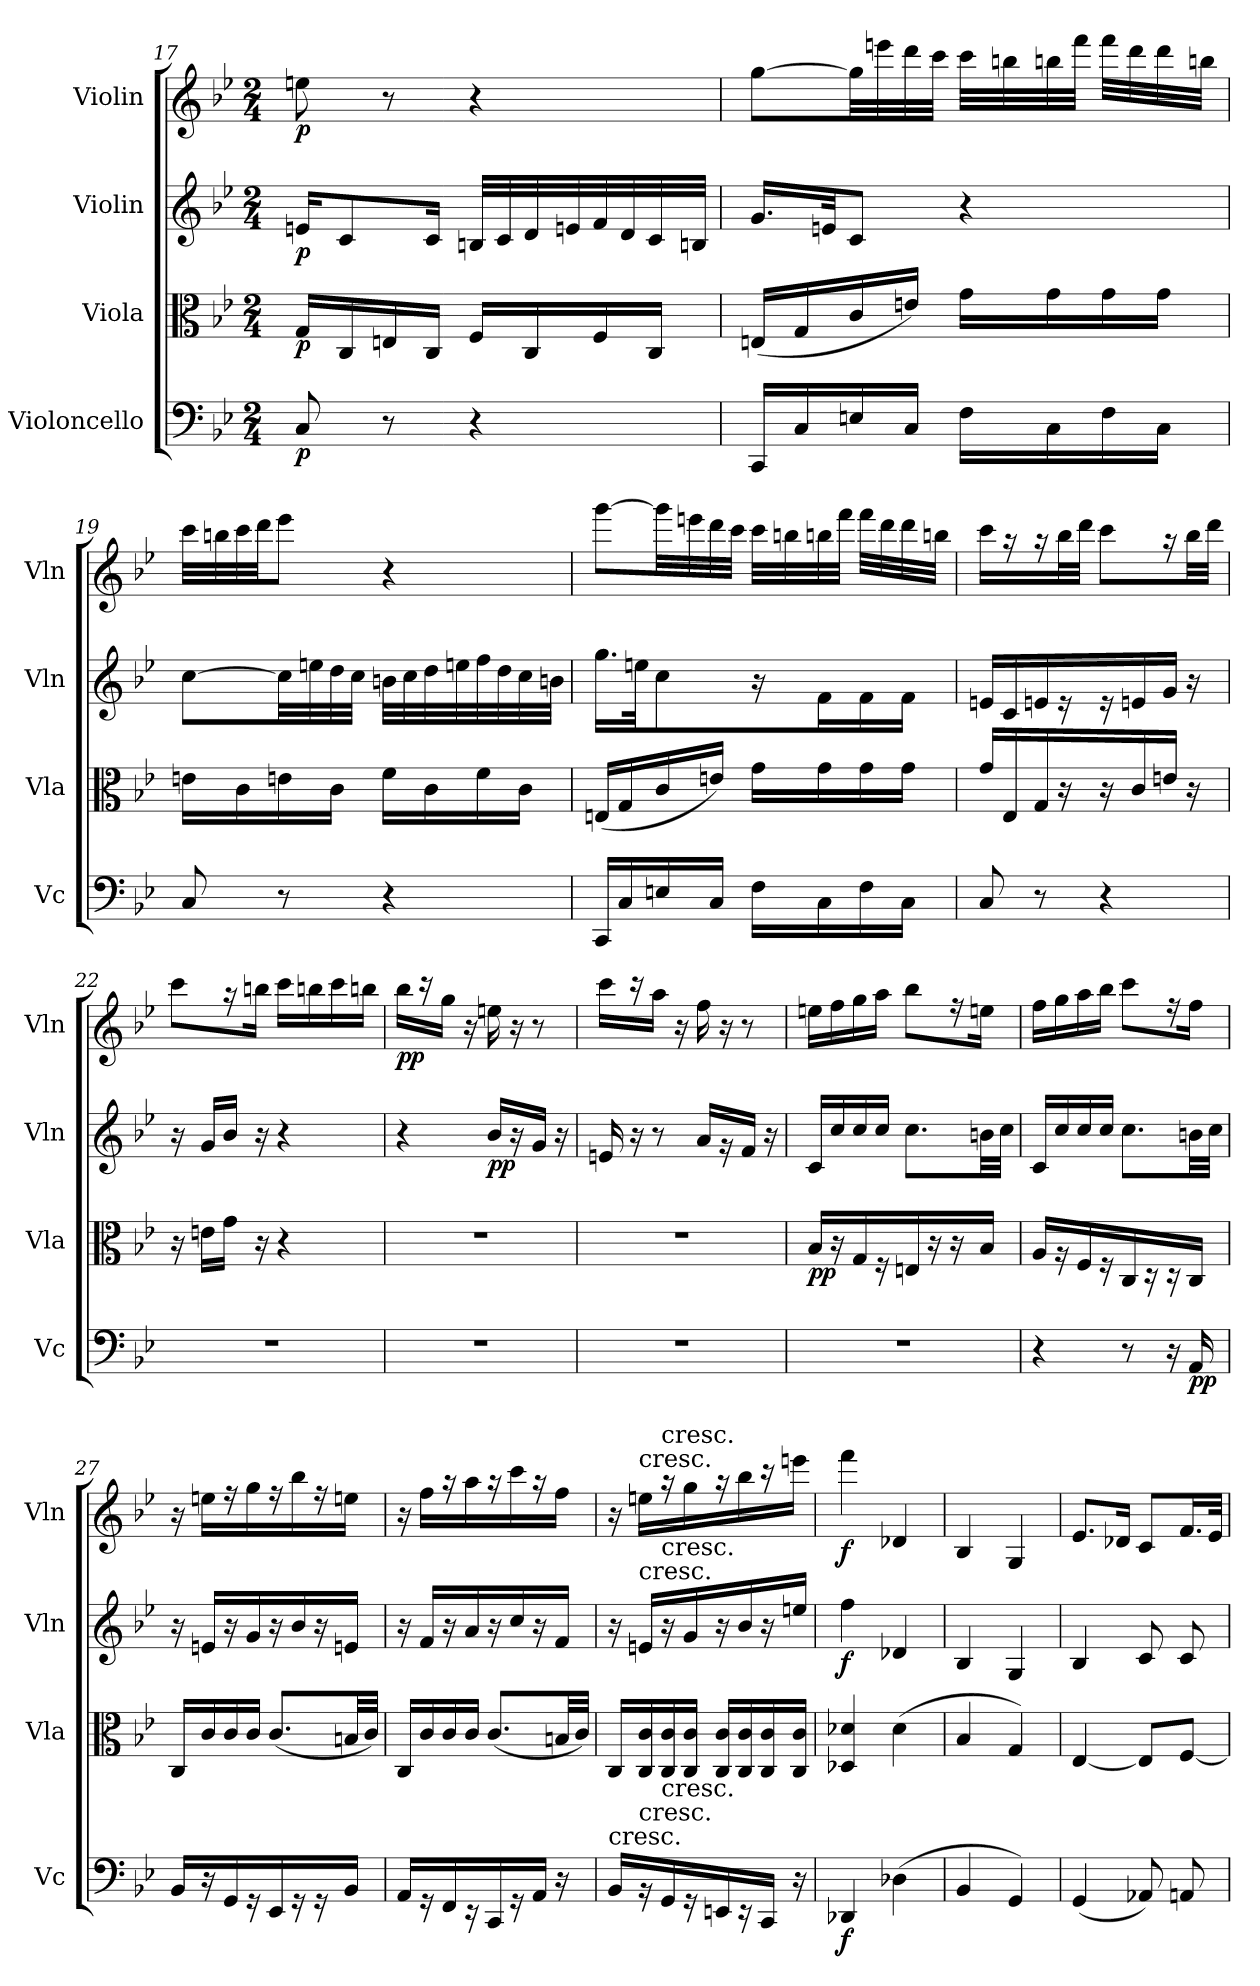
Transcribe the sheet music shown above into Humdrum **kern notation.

**kern	**dynam	**kern	**dynam	**kern	**dynam	**kern	**dynam
*part4	*part4	*part3	*part3	*part2	*part2	*part1	*part1
*staff4	*staff4	*staff3	*staff3	*staff2	*staff2	*staff1	*staff1
*I"Violoncello	*	*I"Viola	*	*I"Violin	*	*I"Violin	*
*I'Vc	*	*I'Vla	*	*I'Vln	*	*I'Vln	*
*clefF4	*	*clefC3	*	*clefG2	*	*clefG2	*
*k[b-e-]	*	*k[b-e-]	*	*k[b-e-]	*	*k[b-e-]	*
*B-:	*	*B-:	*	*B-:	*	*B-:	*
*M2/4	*	*M2/4	*	*M2/4	*	*M2/4	*
=17	=17	=17	=17	=17	=17	=17	=17
8C/	p	16G/LL	p	16en/KL	p	8een\	p
.	.	16C/	.	8c/	.	.	.
8r	.	16En/	.	.	.	8r	.
.	.	16C/JJ	.	16c/Jk	.	.	.
4r	.	16F/LL	.	32Bn/LLL	.	4r	.
.	.	.	.	32c/	.	.	.
.	.	16C/	.	32d/	.	.	.
.	.	.	.	32en/	.	.	.
.	.	16F/	.	32f/	.	.	.
.	.	.	.	32d/	.	.	.
.	.	16C/JJ	.	32c/	.	.	.
.	.	.	.	32Bn/JJJ	.	.	.
=18	=18	=18	=18	=18	=18	=18	=18
16CC/LL	.	(16En/LL	.	16.g/LL	.	[8gg\L	.
16C/	.	16G/	.	.	.	.	.
.	.	.	.	32en/JK	.	.	.
16En/	.	16c/	.	8c/J	.	32gg\LL]	.
.	.	.	.	.	.	32eeen\	.
16C/JJ	.	16en/JJ)	.	.	.	32ddd\	.
.	.	.	.	.	.	32ccc\JJJ	.
16F\LL	.	16g\LL	.	4r	.	32ccc\LLL	.
.	.	.	.	.	.	32bbn\	.
16C\	.	16g\	.	.	.	32bbn\	.
.	.	.	.	.	.	32fff\JJJ	.
16F\	.	16g\	.	.	.	32fff\LLL	.
.	.	.	.	.	.	32ddd\	.
16C\JJ	.	16g\JJ	.	.	.	32ddd\	.
.	.	.	.	.	.	32bbn\JJJ	.
=19	=19	=19	=19	=19	=19	=19	=19
8C/	.	16en\LL	.	[8cc\L	.	32ccc\LLL	.
.	.	.	.	.	.	32bbn\	.
.	.	16c\	.	.	.	32ccc\	.
.	.	.	.	.	.	32ddd\JJ	.
8r	.	16en\	.	32cc\LL]	.	8eee-\J	.
.	.	.	.	32een\	.	.	.
.	.	16c\JJ	.	32dd\	.	.	.
.	.	.	.	32cc\JJJ	.	.	.
4r	.	16f\LL	.	32bn\LLL	.	4r	.
.	.	.	.	32cc\	.	.	.
.	.	16c\	.	32dd\	.	.	.
.	.	.	.	32een\	.	.	.
.	.	16f\	.	32ff\	.	.	.
.	.	.	.	32dd\	.	.	.
.	.	16c\JJ	.	32cc\	.	.	.
.	.	.	.	32bn\JJJ	.	.	.
=20	=20	=20	=20	=20	=20	=20	=20
16CC/LL	.	(16En/LL	.	16.gg\LL	.	[8ggg\L	.
16C/	.	16G/	.	.	.	.	.
.	.	.	.	32een\JK	.	.	.
16En/	.	16c/	.	8cc\	.	32ggg\LL]	.
.	.	.	.	.	.	32eeen\	.
16C/JJ	.	16en/JJ)	.	.	.	32ddd\	.
.	.	.	.	.	.	32ccc\JJJ	.
16F\LL	.	16g\LL	.	16r	.	32ccc\LLL	.
.	.	.	.	.	.	32bbn\	.
16C\	.	16g\	.	16f\L	.	32bbn\	.
.	.	.	.	.	.	32fff\JJJ	.
16F\	.	16g\	.	16f\	.	32fff\LLL	.
.	.	.	.	.	.	32ddd\	.
16C\JJ	.	16g\JJ	.	16f\JJ	.	32ddd\	.
.	.	.	.	.	.	32bbn\JJJ	.
=21	=21	=21	=21	=21	=21	=21	=21
8C/	.	16g/LL	.	16en/LL	.	16ccc\LL	.
.	.	16E-/	.	16c/	.	16r	.
8r	.	16G/	.	16en/	.	16r	.
.	.	16r	.	16r	.	32bb-\L	.
.	.	.	.	.	.	32ddd\JJJ	.
4r	.	16r	.	16r	.	8ccc\L	.
.	.	16c/	.	16en/	.	.	.
.	.	16en/JJ	.	16g/JJ	.	16r	.
.	.	16r	.	16r	.	32bb-\LL	.
.	.	.	.	.	.	32ddd\JJJ	.
=22	=22	=22	=22	=22	=22	=22	=22
2r	.	16r	.	16r	.	8ccc\L	.
.	.	16en\LL	.	16g/LL	.	.	.
.	.	16g\JJ	.	16b-/JJ	.	16r	.
.	.	16r	.	16r	.	16bbn\Jk	.
.	.	4r	.	4r	.	16ccc\LL	.
.	.	.	.	.	.	16bbn\	.
.	.	.	.	.	.	16ccc\	.
.	.	.	.	.	.	16bbn\JJ	.
=23	=23	=23	=23	=23	=23	=23	=23
2r	.	2r	.	4r	.	16bb-\LL	pp
.	.	.	.	.	.	16r	.
.	.	.	.	.	.	16gg\JJ	.
.	.	.	.	.	.	16r	.
.	.	.	.	16b-/LL	pp	16een\	.
.	.	.	.	16r	.	16r	.
.	.	.	.	16g/JJ	.	8r	.
.	.	.	.	16r	.	.	.
=24	=24	=24	=24	=24	=24	=24	=24
2r	.	2r	.	16en/	.	16ccc\LL	.
.	.	.	.	16r	.	16r	.
.	.	.	.	8r	.	16aa\JJ	.
.	.	.	.	.	.	16r	.
.	.	.	.	16a/LL	.	16ff\	.
.	.	.	.	16r	.	16r	.
.	.	.	.	16f/JJ	.	8r	.
.	.	.	.	16r	.	.	.
=25	=25	=25	=25	=25	=25	=25	=25
2r	.	16B-/LL	pp	16c/LL	.	16een\LL	.
.	.	16r	.	16cc/	.	16ff\	.
.	.	16G/	.	16cc/	.	16gg\	.
.	.	16r	.	16cc/JJ	.	16aa\JJ	.
.	.	16En/	.	8.cc\L	.	8bb-\L	.
.	.	16r	.	.	.	.	.
.	.	16r	.	.	.	16r	.
.	.	16B-/JJ	.	32bn\LL	.	16een\Jk	.
.	.	.	.	32cc\JJJ	.	.	.
=26	=26	=26	=26	=26	=26	=26	=26
4r	.	16A/LL	.	16c/LL	.	16ff\LL	.
.	.	16r	.	16cc/	.	16gg\	.
.	.	16F/	.	16cc/	.	16aa\	.
.	.	16r	.	16cc/JJ	.	16bb-\JJ	.
8r	.	16C/	.	8.cc\L	.	8ccc\L	.
.	.	16r	.	.	.	.	.
16r	.	16r	.	.	.	16r	.
16AA/	pp	16C/JJ	.	32bn\LL	.	16ff\Jk	.
.	.	.	.	32cc\JJJ	.	.	.
=27	=27	=27	=27	=27	=27	=27	=27
16BB-/LL	.	16C/LL	.	16r	.	16r	.
16r	.	16c/	.	16en/LL	.	16een\LL	.
16GG/	.	16c/	.	16r	.	16r	.
16r	.	16c/JJ	.	16g/	.	16gg\	.
16EE-/	.	(8.c/L	.	16r	.	16r	.
16r	.	.	.	16b-/	.	16bb-\	.
16r	.	.	.	16r	.	16r	.
16BB-/JJ	.	32Bn/LL	.	16en/JJ	.	16een\JJ	.
.	.	32c/JJJ)	.	.	.	.	.
=28	=28	=28	=28	=28	=28	=28	=28
16AA/LL	.	16C/LL	.	16r	.	16r	.
16r	.	16c/	.	16f/LL	.	16ff\LL	.
16FF/	.	16c/	.	16r	.	16r	.
16r	.	16c/JJ	.	16a/	.	16aa\	.
16CC/	.	(8.c/L	.	16r	.	16r	.
16r	.	.	.	16cc/	.	16ccc\	.
16AA/JJ	.	.	.	16r	.	16r	.
16r	.	32Bn/LL	.	16f/JJ	.	16ff\JJ	.
.	.	32c/JJJ)	.	.	.	.	.
=29	=29	=29	=29	=29	=29	=29	=29
!LO:TX:t=cresc.	!	!	!	!	!	!	!
16BB-/LL	.	16C/LL	.	16r	.	16r	.
!	!	!	!	!	!	!LO:TX:t=cresc.	!
!	!	!	!	!LO:TX:t=cresc.	!	!	!
!LO:TX:t=cresc.	!	!	!	!	!	!	!
16r	.	16C/ 16c/	.	16en/LL	.	16een\LL	.
!	!	!	!	!	!	!LO:TX:t=cresc.	!
!	!	!	!	!LO:TX:t=cresc.	!	!	!
!LO:TX:t=cresc.	!	!	!	!	!	!	!
16GG/	.	16C/ 16c/	.	16r	.	16r	.
16r	.	16C/ 16c/JJ	.	16g/	.	16gg\	.
16EEn/	.	16C/ 16c/LL	.	16r	.	16r	.
16r	.	16C/ 16c/	.	16b-/	.	16bb-\	.
16CC/JJ	.	16C/ 16c/	.	16r	.	16r	.
16r	.	16C/ 16c/JJ	.	16een/JJ	.	16eeen\JJ	.
=30	=30	=30	=30	=30	=30	=30	=30
4DD-X/	f	4D-X/ 4d-X/	.	4ff\	f	4fff\	f
(4D-X\	.	(4d-\	.	4d-X/	.	4d-X/	.
=31	=31	=31	=31	=31	=31	=31	=31
4BB-/	.	4B-/	.	4B-/	.	4B-/	.
4GG/)	.	4G/)	.	4G/	.	4G/	.
=32	=32	=32	=32	=32	=32	=32	=32
(4GG/	.	[4E-/	.	4B-/	.	8.e-/L	.
.	.	.	.	.	.	16d-X/Jk	.
8AA-X/)	.	8E-/L]	.	8c/	.	8c/L	.
8AAn/	.	[8F/J	.	8c/	.	16.f/L	.
.	.	.	.	.	.	32e-/JJk	.
=	=	=	=	=	=	=	=
*-	*-	*-	*-	*-	*-	*-	*-
